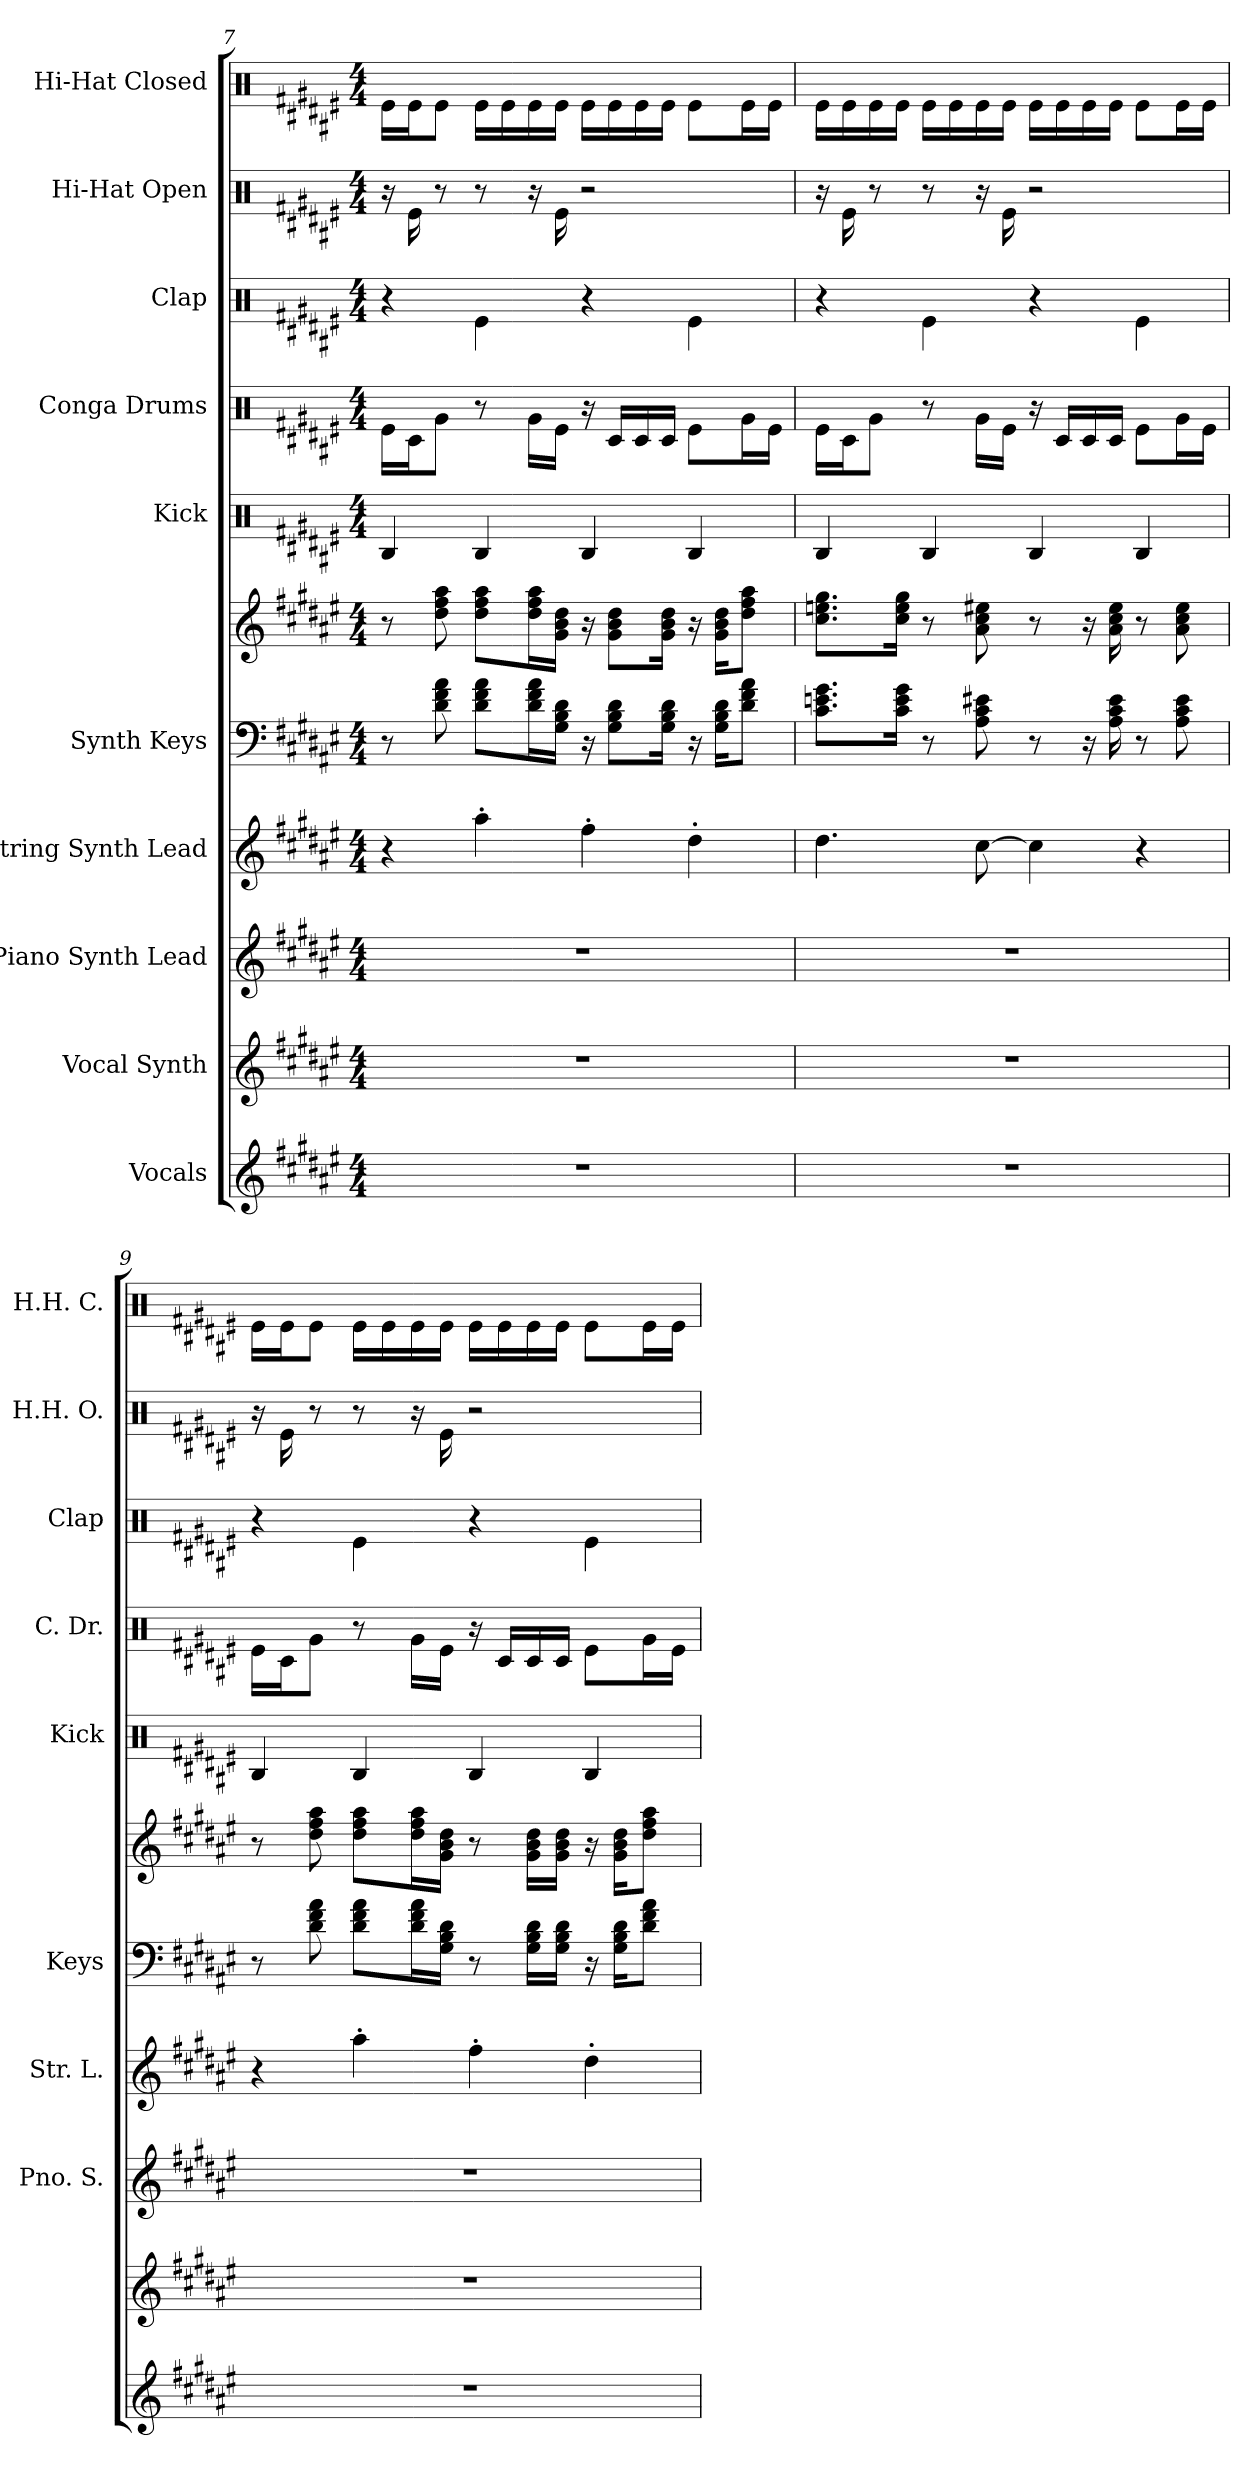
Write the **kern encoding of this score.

**kern	**kern	**kern	**kern	**kern	**kern	**kern	**kern	**kern	**kern	**kern
*part10	*part9	*part8	*part7	*part6	*part6	*part5	*part4	*part3	*part2	*part1
*staff11	*staff10	*staff9	*staff8	*staff7	*staff6	*staff5	*staff4	*staff3	*staff2	*staff1
*I"Vocals	*I"Vocal Synth	*I"Piano Synth Lead	*I"String Synth Lead	*I"Synth Keys	*	*I"Kick	*I"Conga Drums	*I"Clap	*I"Hi-Hat Open	*I"Hi-Hat Closed
*	*	*I'Pno. S.	*I'Str. L.	*I'Keys	*	*I'Kick	*I'C. Dr.	*I'Clap	*I'H.H. O.	*I'H.H. C.
*clefG2	*clefG2	*clefG2	*clefG2	*clefF4	*clefG2	*clefX	*clefX	*clefX	*clefX	*clefX
*k[f#c#g#d#a#e#]	*k[f#c#g#d#a#e#]	*k[f#c#g#d#a#e#]	*k[f#c#g#d#a#e#]	*k[f#c#g#d#a#e#]	*k[f#c#g#d#a#e#]	*k[f#c#g#d#a#e#]	*k[f#c#g#d#a#e#]	*k[f#c#g#d#a#e#]	*k[f#c#g#d#a#e#]	*k[f#c#g#d#a#e#]
*F#:	*F#:	*F#:	*F#:	*F#:	*F#:	*F#:	*F#:	*F#:	*F#:	*F#:
*M4/4	*M4/4	*M4/4	*M4/4	*M4/4	*M4/4	*M4/4	*M4/4	*M4/4	*M4/4	*M4/4
=7	=7	=7	=7	=7	=7	=7	=7	=7	=7	=7
1r	1r	1r	4r	8r	8r	4RB/	16Re\LL	4r	16r	16Re\LL
.	.	.	.	.	.	.	16Rc\J	.	16Re\	16Re\J
.	.	.	.	8d#\ 8f#\ 8a#\	8dd#\ 8ff#\ 8aa#\	.	8Rg\J	.	8r	8Re\J
.	.	.	4aa#'>\	8d#\ 8f#\ 8a#\L	8dd#\ 8ff#\ 8aa#\L	4RB/	8r	4Re\	8r	16Re\LL
.	.	.	.	.	.	.	.	.	.	16Re\
.	.	.	.	16d#\ 16f#\ 16a#\L	16dd#\ 16ff#\ 16aa#\L	.	16Rg\LL	.	16r	16Re\
.	.	.	.	16G#\ 16B\ 16d#\JJ	16g#\ 16b\ 16dd#\JJ	.	16Re\JJ	.	16Re\	16Re\JJ
.	.	.	4ff#'>\	16r	16r	4RB/	16r	4r	2r	16Re\LL
.	.	.	.	8G#\ 8B\ 8d#\L	8g#\ 8b\ 8dd#\L	.	16Rc/LL	.	.	16Re\
.	.	.	.	.	.	.	16Rc/	.	.	16Re\
.	.	.	.	16G#\ 16B\ 16d#\Jk	16g#\ 16b\ 16dd#\Jk	.	16Rc/JJ	.	.	16Re\JJ
.	.	.	4dd#'>\	16r	16r	4RB/	8Re\L	4Re\	.	8Re\L
.	.	.	.	16G#\ 16B\ 16d#\KL	16g#\ 16b\ 16dd#\KL	.	.	.	.	.
.	.	.	.	8d#\ 8f#\ 8a#\J	8dd#\ 8ff#\ 8aa#\J	.	16Rg\L	.	.	16Re\L
.	.	.	.	.	.	.	16Re\JJ	.	.	16Re\JJ
=8	=8	=8	=8	=8	=8	=8	=8	=8	=8	=8
1r	1r	1r	4.dd#\	8.c#\ 8.en\ 8.g#\L	8.cc#\ 8.een\ 8.gg#\L	4RB/	16Re\LL	4r	16r	16Re\LL
.	.	.	.	.	.	.	16Rc\J	.	16Re\	16Re\
.	.	.	.	.	.	.	8Rg\J	.	8r	16Re\
.	.	.	.	16c#\ 16e\ 16g#\Jk	16cc#\ 16ee\ 16gg#\Jk	.	.	.	.	16Re\JJ
.	.	.	.	8r	8r	4RB/	8r	4Re\	8r	16Re\LL
.	.	.	.	.	.	.	.	.	.	16Re\
.	.	.	[8cc#\	8A#\ 8c#\ 8e#X\	8a#\ 8cc#\ 8ee#X\	.	16Rg\LL	.	16r	16Re\
.	.	.	.	.	.	.	16Re\JJ	.	16Re\	16Re\JJ
.	.	.	4cc#\]	8r	8r	4RB/	16r	4r	2r	16Re\LL
.	.	.	.	.	.	.	16Rc/LL	.	.	16Re\
.	.	.	.	16r	16r	.	16Rc/	.	.	16Re\
.	.	.	.	16A#\ 16c#\ 16e#\	16a#\ 16cc#\ 16ee#\	.	16Rc/JJ	.	.	16Re\JJ
.	.	.	4r	8r	8r	4RB/	8Re\L	4Re\	.	8Re\L
.	.	.	.	8A#\ 8c#\ 8e#\	8a#\ 8cc#\ 8ee#\	.	16Rg\L	.	.	16Re\L
.	.	.	.	.	.	.	16Re\JJ	.	.	16Re\JJ
!!LO:LB:g=z
=9	=9	=9	=9	=9	=9	=9	=9	=9	=9	=9
1r	1r	1r	4r	8r	8r	4RB/	16Re\LL	4r	16r	16Re\LL
.	.	.	.	.	.	.	16Rc\J	.	16Re\	16Re\J
.	.	.	.	8d#\ 8f#\ 8a#\	8dd#\ 8ff#\ 8aa#\	.	8Rg\J	.	8r	8Re\J
.	.	.	4aa#'>\	8d#\ 8f#\ 8a#\L	8dd#\ 8ff#\ 8aa#\L	4RB/	8r	4Re\	8r	16Re\LL
.	.	.	.	.	.	.	.	.	.	16Re\
.	.	.	.	16d#\ 16f#\ 16a#\L	16dd#\ 16ff#\ 16aa#\L	.	16Rg\LL	.	16r	16Re\
.	.	.	.	16G#\ 16B\ 16d#\JJ	16g#\ 16b\ 16dd#\JJ	.	16Re\JJ	.	16Re\	16Re\JJ
.	.	.	4ff#'>\	8r	8r	4RB/	16r	4r	2r	16Re\LL
.	.	.	.	.	.	.	16Rc/LL	.	.	16Re\
.	.	.	.	16G#\ 16B\ 16d#\LL	16g#\ 16b\ 16dd#\LL	.	16Rc/	.	.	16Re\
.	.	.	.	16G#\ 16B\ 16d#\JJ	16g#\ 16b\ 16dd#\JJ	.	16Rc/JJ	.	.	16Re\JJ
.	.	.	4dd#'>\	16r	16r	4RB/	8Re\L	4Re\	.	8Re\L
.	.	.	.	16G#\ 16B\ 16d#\KL	16g#\ 16b\ 16dd#\KL	.	.	.	.	.
.	.	.	.	8d#\ 8f#\ 8a#\J	8dd#\ 8ff#\ 8aa#\J	.	16Rg\L	.	.	16Re\L
.	.	.	.	.	.	.	16Re\JJ	.	.	16Re\JJ
=	=	=	=	=	=	=	=	=	=	=
*-	*-	*-	*-	*-	*-	*-	*-	*-	*-	*-
